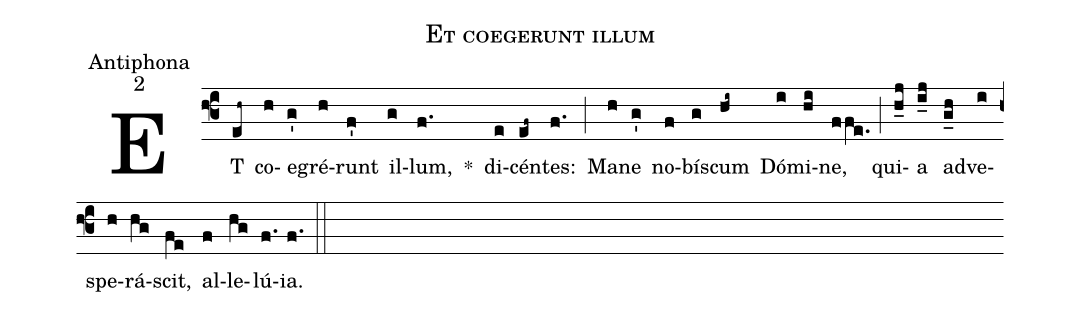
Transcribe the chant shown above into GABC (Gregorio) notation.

name:Et coegerunt illum;
office-part:Antiphona;
mode:2;
%%
(f3) ET(eh~) co(h)e(g')gré(h)runt(f') il(g)lum,(f.) *() di(e)cén(ef~)tes:(f.) (;) Ma(h)ne(g') no(f)bí(g)scum(hi~) Dó(i)mi(hi)ne,(ffe.) (;) qui(h_j)a(i_j) ad(g_h)ve(i)spe(h)rá(hg)scit,(fe) al(f)le(hg)lú(f.)ia.(f.) (::)
